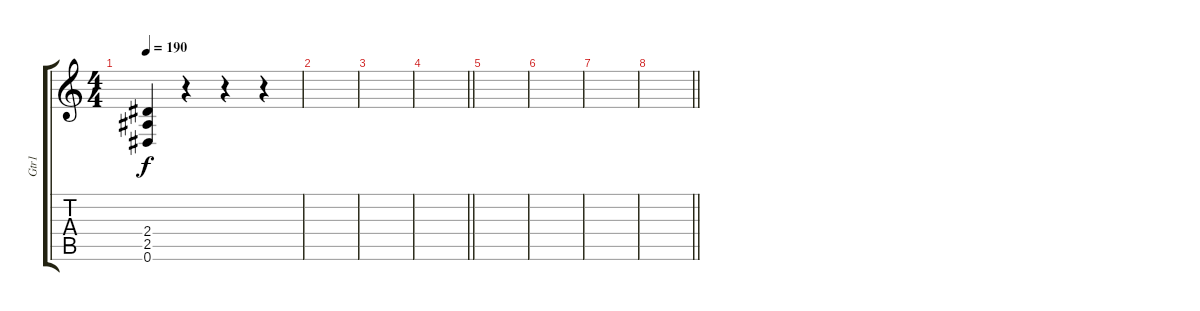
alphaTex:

\track ("Gtr1" "Gtr1") {instrument distortionguitar}
\staff {score tabs}
\tuning (Eb4 Bb3 Gb3 Db3 Ab2 Eb2) {hide}
\ts (4 4)
\tempo 190
\clef g2
\ks c
(2.4 2.5 0.6).4{dy f} r.4 r.4 r.4 |
|
|
\barLineRight lightlight
|
|
|
|
\barLineRight lightlight
